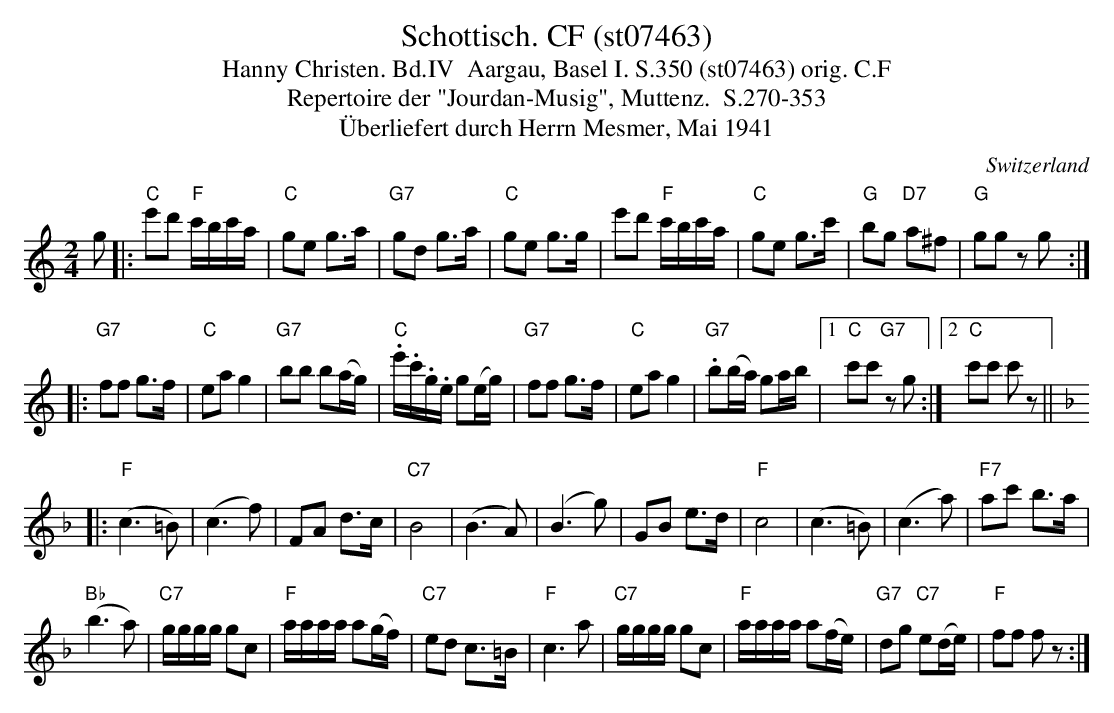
X:1
T:Schottisch. CF (st07463)
T:Hanny Christen. Bd.IV  Aargau, Basel I. S.350 (st07463) orig. C.F
T: Repertoire der "Jourdan-Musig", Muttenz.  S.270-353
T:Überliefert durch Herrn Mesmer, Mai 1941
O:Switzerland
M:2/4
L:1/8
K:C major
g |: "C"e'd' "F"c'/b/c'/a/ | "C"ge g>a | "G7"gd g>a | "C"ge g>g | e'd' "F"c'/b/c'/a/ | "C"ge g>c' | "G"bg "D7"a^f | "G"gg zg :|
|: "G7"ff g>f | "C"eag2 | "G7"bb b(a/g/) | "C".e'/.c'/.g/.e/ g(e/g/) | "G7"ff g>f | "C"eag2 | "G7".b(b/a/) ga/b/ |1 "C"c'c' "G7"zg :|2 "C"c'c' c'z || [K:F]
|: ("F"c2>=B2) | (c3f) | FA d>c | "C7"B4 | (B3A) | (B3g) | GB e>d | "F"c4 | (c3=B) | (c3a) | "F7"ac' b>a |
("Bb"b3a) | "C7"g/g/g/g/ gc | "F"a/a/a/a/ a(g/f/) | "C7"ed c>=B | "F"c3a |  "C7"g/g/g/g/ gc | "F"a/a/a/a/ a(f/e/) | "G7"dg "C7"e(d/e/) | "F"ff fz :|
